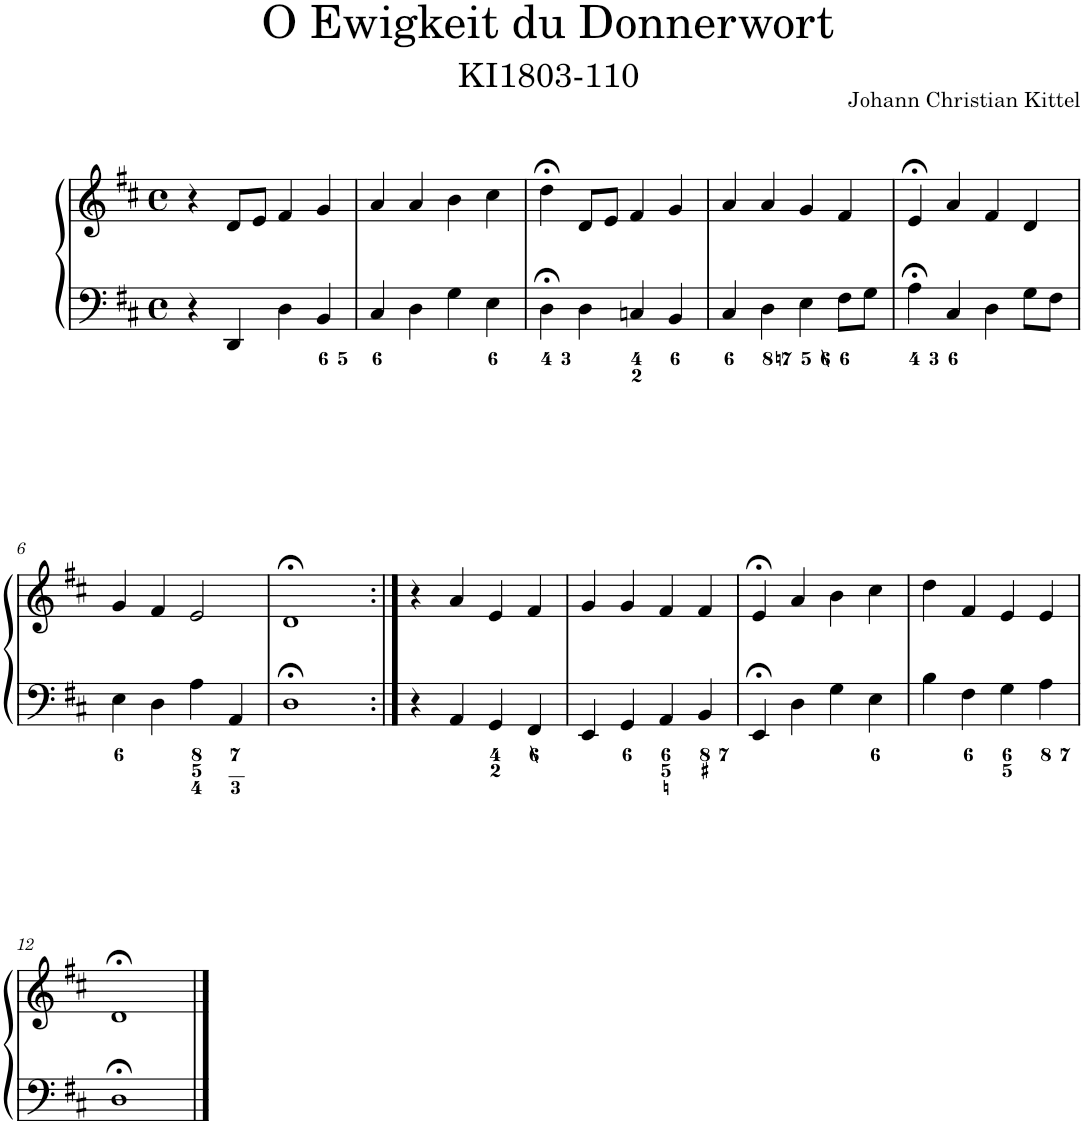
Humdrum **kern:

**kern	**kern
*part1	*part1
*staff2	*staff1
*I"Piano	*
*I'Pno.	*
*clefF4	*clefG2
*k[f#c#]	*k[f#c#]
*M4/4	*M4/4
*met(c)	*met(c)
=1	=1
4r	4r
4DD/	8d/L
.	8e/J
4D\	4f#/
4BB/	4g/
=2	=2
4C#/	4a/
4D\	4a/
4G\	4b\
4E\	4cc#\
=3	=3
4D;<\	4dd;<\
4D\	8d/L
.	8e/J
4Cn/	4f#/
4BB/	4g/
=4	=4
4C#/	4a/
4D\	4a/
4E\	4g/
8F#\L	4f#/
8G\J	.
=5	=5
4A;<\	4e;</
4C#/	4a/
4D\	4f#/
8G\L	4d/
8F#\J	.
!!LO:LB:g=z
=6	=6
4E\	4g/
4D\	4f#/
4A\	2e/
4AA/	.
=7	=7
1D;<	1d;<
=8:|!	=8:|!
4r	4r
4AA/	4a/
4GG/	4e/
4FF#/	4f#/
=9	=9
4EE/	4g/
4GG/	4g/
4AA/	4f#/
4BB/	4f#/
=10	=10
4EE;</	4e;</
4D\	4a/
4G\	4b\
4E\	4cc#\
=11	=11
4B\	4dd\
4F#\	4f#/
4G\	4e/
4A\	4e/
!!LO:LB:g=z
=12	=12
1D;<	1d;<
==	==
*-	*-
